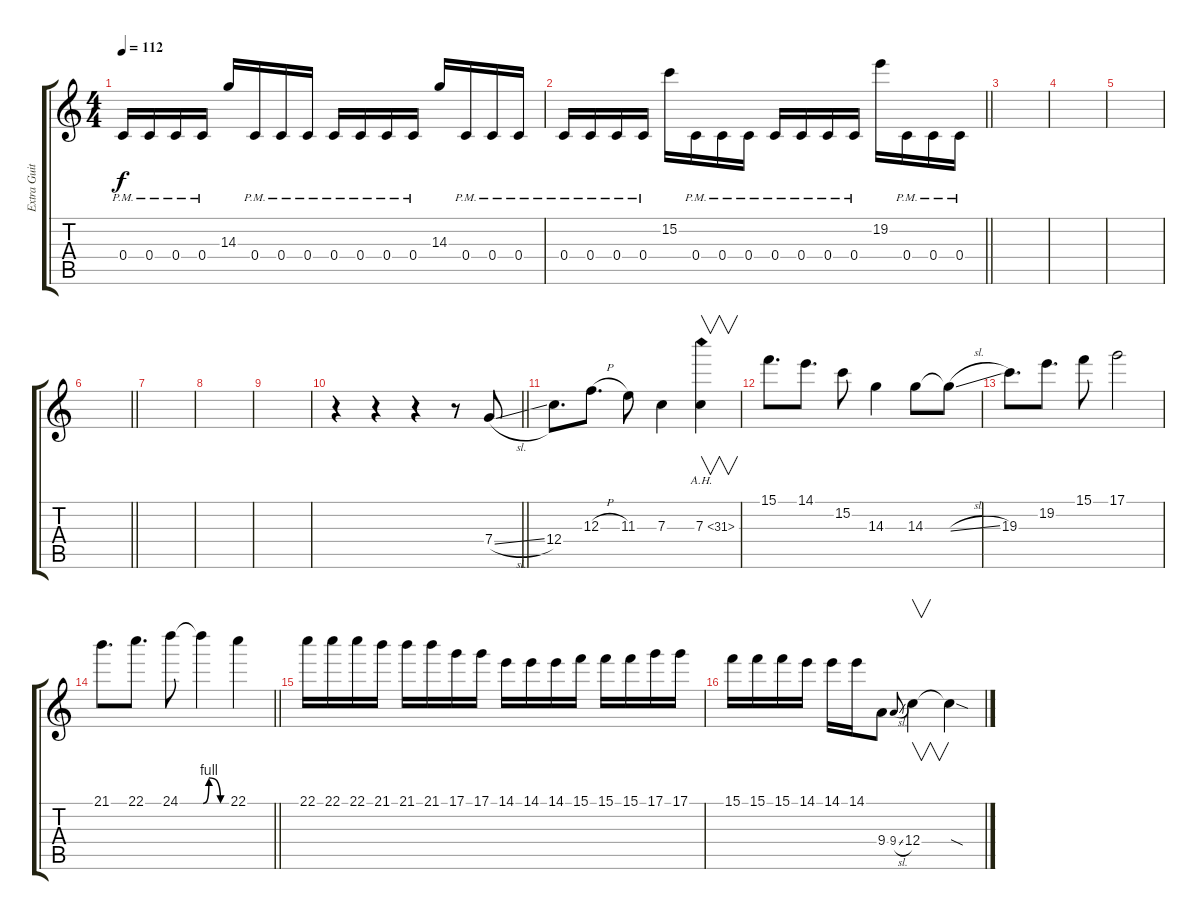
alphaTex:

\track ("Extra Guitar 1" "Extra Guit") {instrument distortionguitar}
\staff {score tabs}
\tuning (D4 A3 F3 C3 G2 C2) {hide}
\ts (4 4)
\tempo 112
\clef g2
\ks c
0.4{pm}.16{dy f} 0.4{pm}.16 0.4{pm}.16 0.4{pm}.16 14.3.16 0.4{pm}.16 0.4{pm}.16 0.4{pm}.16 0.4{pm}.16 0.4{pm}.16 0.4{pm}.16 0.4{pm}.16 14.3.16 0.4{pm}.16 0.4{pm}.16 0.4{pm}.16 |
\barLineRight lightlight
0.4{pm}.16 0.4{pm}.16 0.4{pm}.16 0.4{pm}.16 15.2.16 0.4{pm}.16 0.4{pm}.16 0.4{pm}.16 0.4{pm}.16 0.4{pm}.16 0.4{pm}.16 0.4{pm}.16 19.2.16 0.4{pm}.16 0.4{pm}.16 0.4{pm}.16 |
|
|
|
\barLineRight lightlight
|
|
|
|
\barLineRight lightlight
r.4{volume 16 instrument overdrivenguitar} r.4 r.4 r.8 7.4{sl}.8 |
12.4.8{d} 12.3{h}.8{d} 11.3.8 7.3.4 7.3{ah 24}.4{v} |
15.1.8{d} 14.1.8{d} 15.2.8 14.3.4 14.3.8 14.3{sl t}.8 |
19.3.8{d} 19.2.8{d} 15.1.8 17.1.2 |
\barLineRight lightlight
21.1.8{d} 22.1.8{d} 24.1.8 24.1{be (custom 0 0 15 4 45 0 60 0) t}.4 22.1.4 |
22.1.16 22.1.16 22.1.16 21.1.16 21.1.16 21.1.16 17.1.16 17.1.16 14.1.16 14.1.16 14.1.16 15.1.16 15.1.16 15.1.16 17.1.16 17.1.16 |
15.1.16 15.1.16 15.1.16 14.1.16 14.1.16 14.1.16 9.4.8 9.4{sl}.8{gr onbeat} 12.4.4{v} 12.4{sod t}.4
